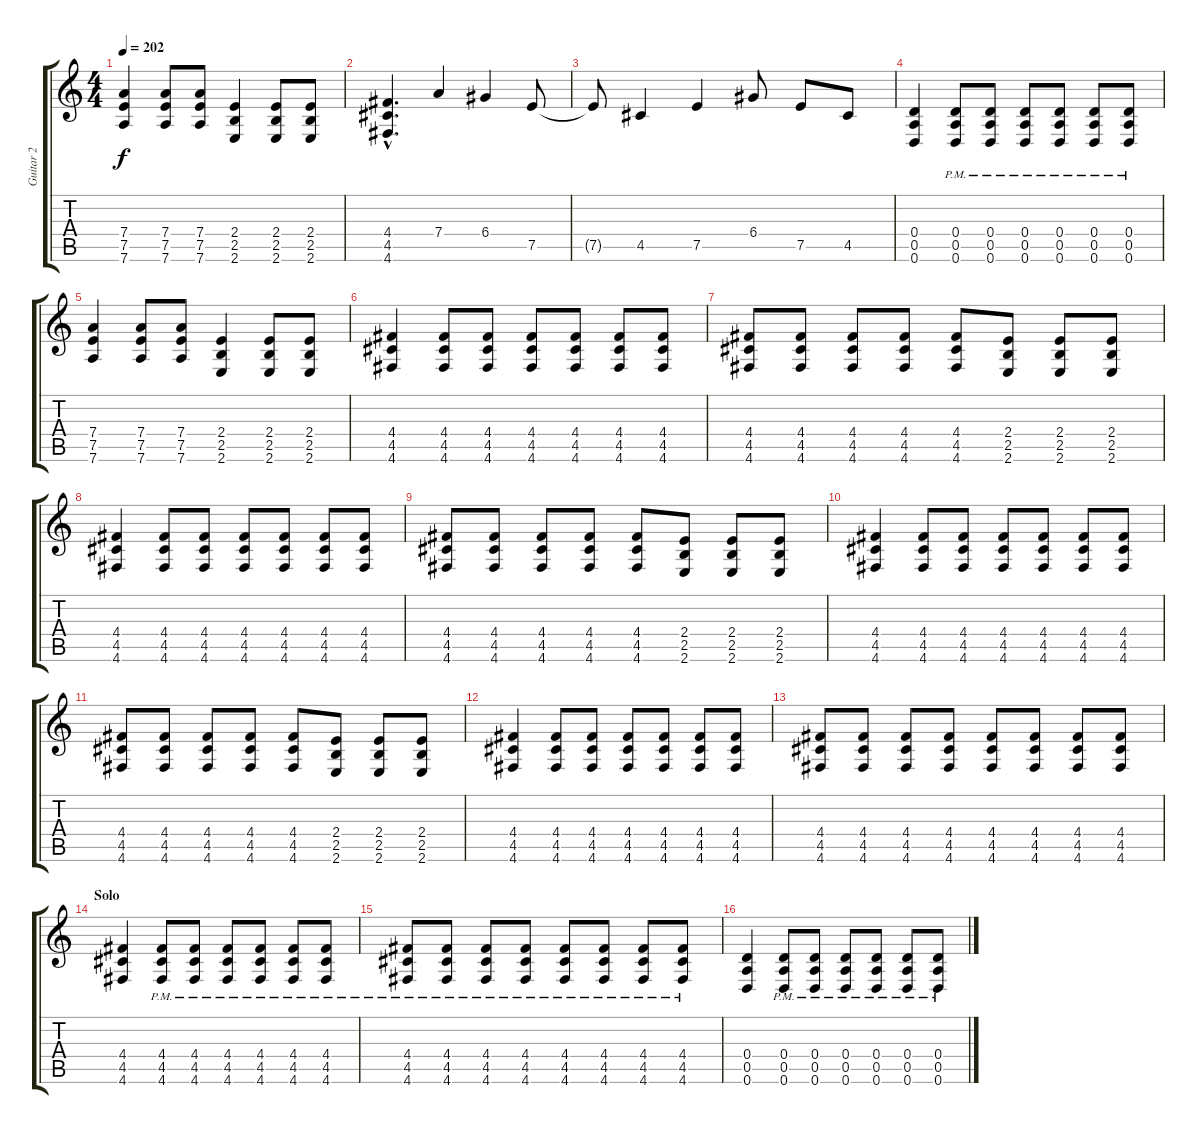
\track ("Guitar 2" "Guitar 2") {instrument distortionguitar}
\staff {score tabs}
\tuning (E4 B3 G3 D3 A2 D2) {hide}
\ts (4 4)
\tempo 202
\clef g2
\ks c
(7.4 7.5 7.6).4{dy f} (7.4 7.5 7.6).8 (7.4 7.5 7.6).8 (2.4 2.5 2.6).4 (2.4 2.5 2.6).8 (2.4 2.5 2.6).8 |
(4.4{hac} 4.5{hac} 4.6{hac}).4{d} 7.4.4 6.4.4 7.5.8 |
7.5{t}.8 4.5.4 7.5.4 6.4.8 7.5.8 4.5.8 |
(0.4 0.5 0.6).4{volume 13} (0.4{pm} 0.5{pm} 0.6{pm}).8 (0.4{pm} 0.5{pm} 0.6{pm}).8 (0.4{pm} 0.5{pm} 0.6{pm}).8 (0.4{pm} 0.5{pm} 0.6{pm}).8 (0.4{pm} 0.5{pm} 0.6{pm}).8 (0.4{pm} 0.5{pm} 0.6{pm}).8 |
(7.4 7.5 7.6).4 (7.4 7.5 7.6).8 (7.4 7.5 7.6).8 (2.4 2.5 2.6).4 (2.4 2.5 2.6).8 (2.4 2.5 2.6).8 |
(4.4 4.5 4.6).4 (4.4 4.5 4.6).8 (4.4 4.5 4.6).8 (4.4 4.5 4.6).8 (4.4 4.5 4.6).8 (4.4 4.5 4.6).8 (4.4 4.5 4.6).8 |
(4.4 4.5 4.6).8 (4.4 4.5 4.6).8 (4.4 4.5 4.6).8 (4.4 4.5 4.6).8 (4.4 4.5 4.6).8 (2.4 2.5 2.6).8 (2.4 2.5 2.6).8 (2.4 2.5 2.6).8 |
(4.4 4.5 4.6).4 (4.4 4.5 4.6).8 (4.4 4.5 4.6).8 (4.4 4.5 4.6).8 (4.4 4.5 4.6).8 (4.4 4.5 4.6).8 (4.4 4.5 4.6).8 |
(4.4 4.5 4.6).8 (4.4 4.5 4.6).8 (4.4 4.5 4.6).8 (4.4 4.5 4.6).8 (4.4 4.5 4.6).8 (2.4 2.5 2.6).8 (2.4 2.5 2.6).8 (2.4 2.5 2.6).8 |
(4.4 4.5 4.6).4 (4.4 4.5 4.6).8 (4.4 4.5 4.6).8 (4.4 4.5 4.6).8 (4.4 4.5 4.6).8 (4.4 4.5 4.6).8 (4.4 4.5 4.6).8 |
(4.4 4.5 4.6).8 (4.4 4.5 4.6).8 (4.4 4.5 4.6).8 (4.4 4.5 4.6).8 (4.4 4.5 4.6).8 (2.4 2.5 2.6).8 (2.4 2.5 2.6).8 (2.4 2.5 2.6).8 |
(4.4 4.5 4.6).4 (4.4 4.5 4.6).8 (4.4 4.5 4.6).8 (4.4 4.5 4.6).8 (4.4 4.5 4.6).8 (4.4 4.5 4.6).8 (4.4 4.5 4.6).8 |
(4.4 4.5 4.6).8 (4.4 4.5 4.6).8 (4.4 4.5 4.6).8 (4.4 4.5 4.6).8 (4.4 4.5 4.6).8 (4.4 4.5 4.6).8 (4.4 4.5 4.6).8 (4.4 4.5 4.6).8 |
\section ("" "Solo")
(4.4 4.5 4.6).4{volume 13 balance 15} (4.4{pm} 4.5{pm} 4.6{pm}).8 (4.4{pm} 4.5{pm} 4.6{pm}).8 (4.4{pm} 4.5{pm} 4.6{pm}).8 (4.4{pm} 4.5{pm} 4.6{pm}).8 (4.4{pm} 4.5{pm} 4.6{pm}).8 (4.4{pm} 4.5{pm} 4.6{pm}).8 |
(4.4{pm} 4.5{pm} 4.6{pm}).8 (4.4{pm} 4.5{pm} 4.6{pm}).8 (4.4{pm} 4.5{pm} 4.6{pm}).8 (4.4{pm} 4.5{pm} 4.6{pm}).8 (4.4{pm} 4.5{pm} 4.6{pm}).8 (4.4{pm} 4.5{pm} 4.6{pm}).8 (4.4{pm} 4.5{pm} 4.6{pm}).8 (4.4{pm} 4.5{pm} 4.6{pm}).8 |
(0.4 0.5 0.6).4 (0.4{pm} 0.5{pm} 0.6{pm}).8 (0.4{pm} 0.5{pm} 0.6{pm}).8 (0.4{pm} 0.5{pm} 0.6{pm}).8 (0.4{pm} 0.5{pm} 0.6{pm}).8 (0.4{pm} 0.5{pm} 0.6{pm}).8 (0.4{pm} 0.5{pm} 0.6{pm}).8
